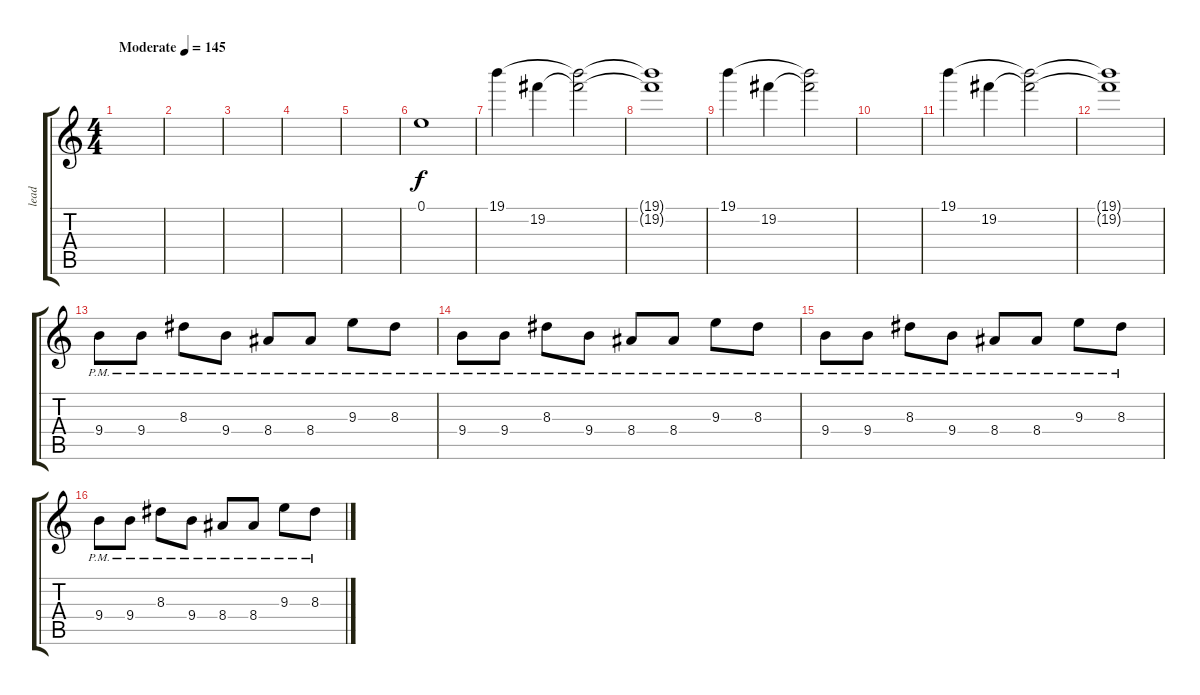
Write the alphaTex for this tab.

\track ("lead" "lead") {instrument electricguitarmuted}
\staff {score tabs}
\tuning (E4 B3 G3 D3 A2 E2) {hide}
\ts (4 4)
\tempo (145 "Moderate")
\clef g2
\ks c
|
|
|
|
|
0.1.1 |
19.1.4 19.2.4 (19.1{t} 19.2{t}).2 |
(19.1{t} 19.2{t}).1 |
19.1.4 19.2.4 (19.1{t} 19.2{t}).2 |
|
19.1.4 19.2.4 (19.1{t} 19.2{t}).2 |
(19.1{t} 19.2{t}).1 |
9.4{pm}.8{volume 4 instrument electricguitarclean} 9.4{pm}.8 8.3{pm}.8 9.4{pm}.8 8.4{pm}.8 8.4{pm}.8 9.3{pm}.8 8.3{pm}.8 |
9.4{pm}.8{instrument electricguitarclean} 9.4{pm}.8 8.3{pm}.8 9.4{pm}.8 8.4{pm}.8 8.4{pm}.8 9.3{pm}.8 8.3{pm}.8 |
9.4{pm}.8{instrument electricguitarclean} 9.4{pm}.8 8.3{pm}.8 9.4{pm}.8 8.4{pm}.8 8.4{pm}.8 9.3{pm}.8 8.3{pm}.8 |
9.4{pm}.8{instrument electricguitarclean} 9.4{pm}.8 8.3{pm}.8 9.4{pm}.8 8.4{pm}.8 8.4{pm}.8 9.3{pm}.8 8.3{pm}.8
